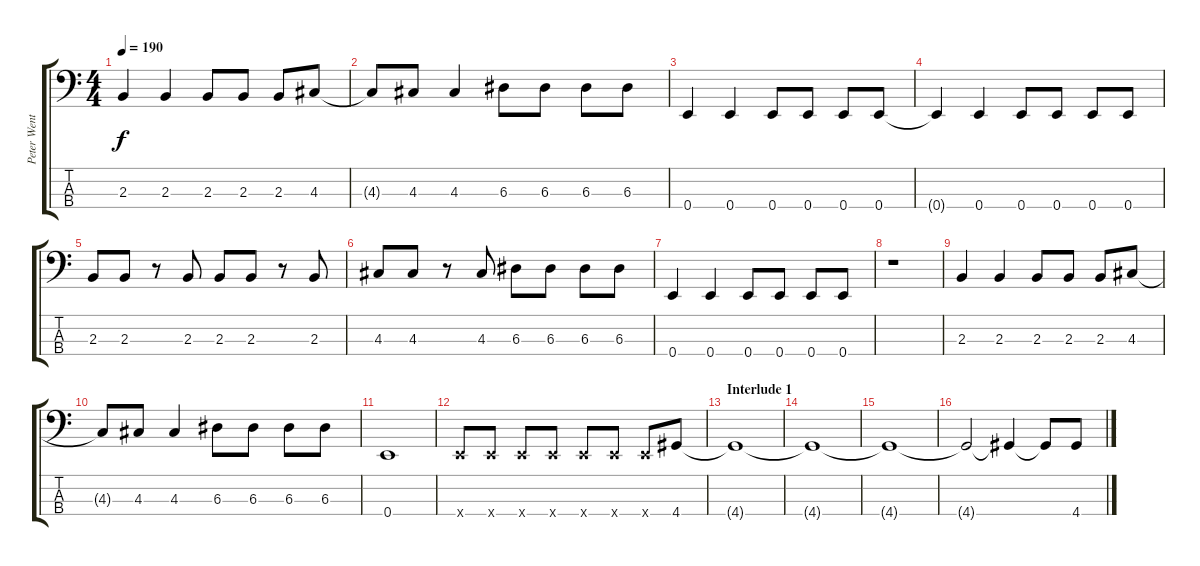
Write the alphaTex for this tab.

\track ("Peter Wentz (Bass)" "Peter Went") {instrument electricbasspick}
\staff {score tabs}
\tuning (G2 D2 A1 E1) {hide}
\ts (4 4)
\tempo 190
\clef f4
\ks c
2.3.4{dy f} 2.3.4 2.3.8 2.3.8 2.3.8 4.3.8 |
4.3{t}.8 4.3.8 4.3.4 6.3.8 6.3.8 6.3.8 6.3.8 |
0.4.4 0.4.4 0.4.8 0.4.8 0.4.8 0.4.8 |
0.4{t}.4 0.4.4 0.4.8 0.4.8 0.4.8 0.4.8 |
2.3.8 2.3.8 r.8 2.3.8 2.3.8 2.3.8 r.8 2.3.8 |
4.3.8 4.3.8 r.8 4.3.8 6.3.8 6.3.8 6.3.8 6.3.8 |
0.4.4 0.4.4 0.4.8 0.4.8 0.4.8 0.4.8 |
r.1 |
2.3.4 2.3.4 2.3.8 2.3.8 2.3.8 4.3.8 |
4.3{t}.8 4.3.8 4.3.4 6.3.8 6.3.8 6.3.8 6.3.8 |
0.4.1 |
0.4{x}.8 0.4{x}.8 0.4{x}.8 0.4{x}.8 0.4{x}.8 0.4{x}.8 0.4{x}.8 4.4.8 |
\section ("" "Interlude 1")
4.4{t}.1 |
4.4{t}.1 |
4.4{t}.1 |
4.4{t}.2 4.4{t}.4 4.4{t}.8 4.4.8
